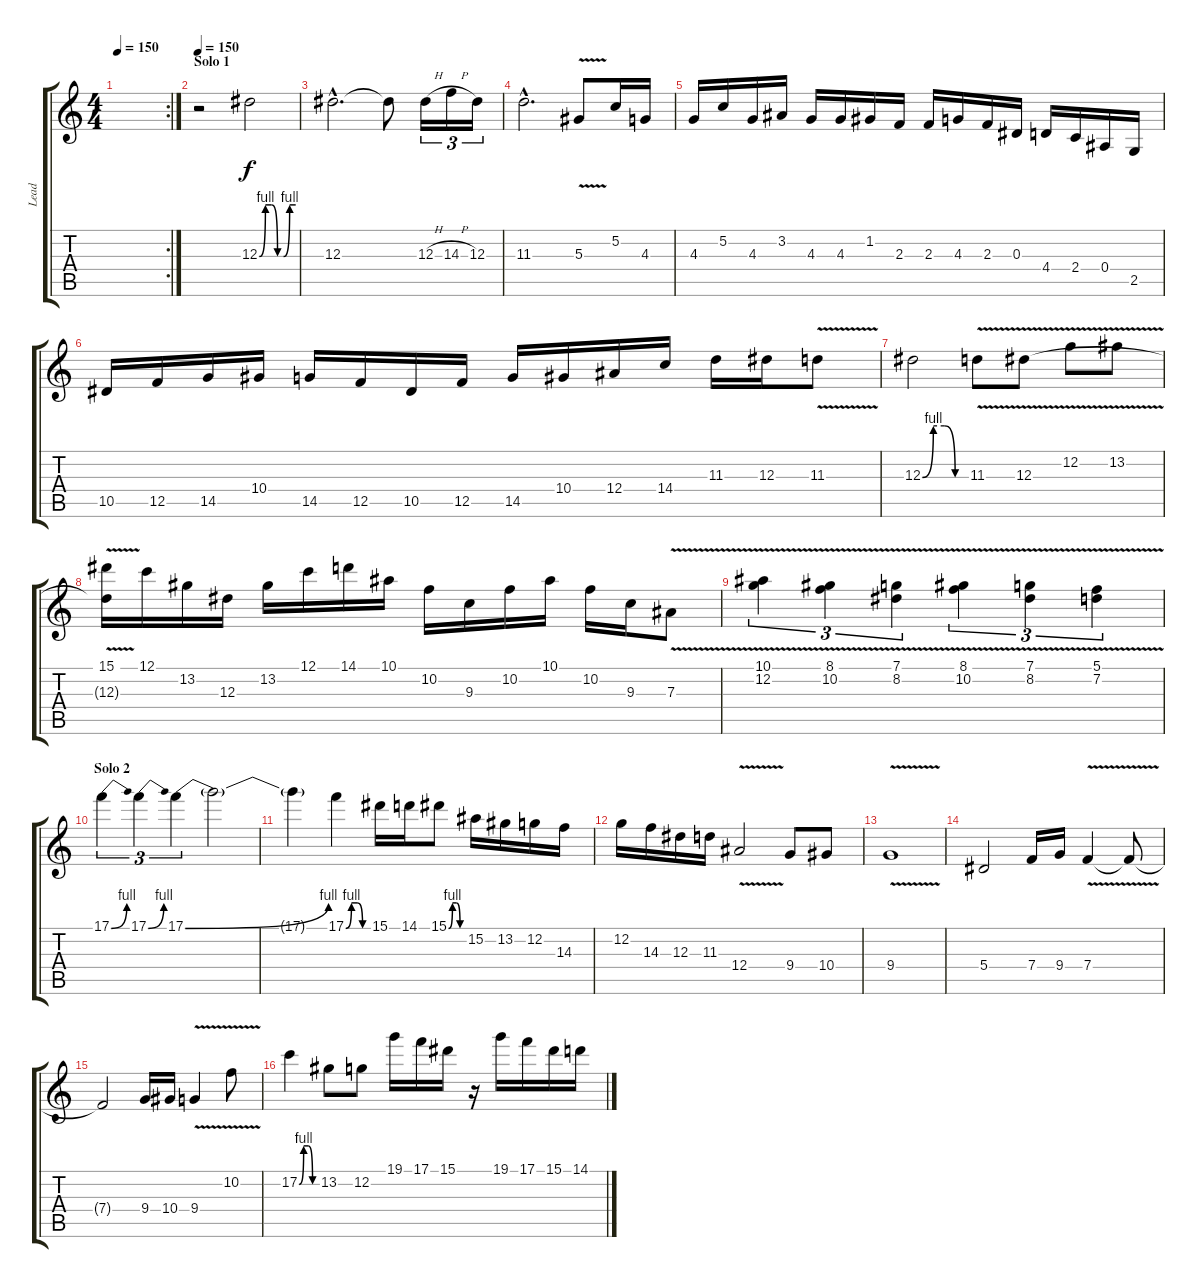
\track ("Lead" "Lead") {instrument distortionguitar}
\staff {score tabs}
\tuning (C4 G3 Eb3 Bb2 F2 C2) {hide}
\rc 2
\ts (4 4)
\tempo 150
\clef g2
\ks c
|
\section ("" "Solo 1")
\tempo 150
r.2 12.3{be (custom 0 0 10 4 20 4 30 0 40 0 50 4 60 4)}.2 |
12.3{hac}.2{d} 12.3{t}.8 12.3{h}.16{tu (3 2)} 14.3{h}.16{tu (3 2)} 12.3.16{tu (3 2)} |
11.3{hac}.2{d} 5.3{v}.8 5.2.16 4.3.16 |
4.3.16 5.2.16 4.3.16 3.2.16 4.3.16 4.3.16 1.2.16 2.3.16 2.3.16 4.3.16 2.3.16 0.3.16 4.4.16 2.4.16 0.4.16 2.5.16 |
10.5.16 12.5.16 14.5.16 10.4.16 14.5.16 12.5.16 10.5.16 12.5.16 14.5.16 10.4.16 12.4.16 14.4.16 11.3.16 12.3.16 11.3{v}.8 |
12.3{be (custom 0 0 15 4 30 4 45 0 60 0)}.2 11.3{v}.8 12.3{v}.8 12.2{v}.8 13.2{v}.8 |
(15.1 12.3{t}).16 12.1.16 13.2.16 12.3.16 13.2.16 12.1.16 14.1.16 10.1.16 10.2.16 9.3.16 10.2.16 10.1.16 10.2.16 9.3.16 7.3{v}.8 |
(10.1{v} 12.2{v}).4{tu (3 2)} (8.1{v} 10.2{v}).4{tu (3 2)} (7.1{v} 8.2{v}).4{tu (3 2)} (8.1{v} 10.2{v}).4{tu (3 2)} (7.1{v} 8.2{v}).4{tu (3 2)} (5.1{v} 7.2{v}).4{tu (3 2)} |
\section ("" "Solo 2")
17.1{be (bend 0 0 60 4)}.4{tu (3 2)} 17.1{be (bend 0 0 60 4)}.4{tu (3 2)} 17.1{be (bend 0 0 60 4)}.4{tu (3 2)} 17.1{t}.2 |
17.1{t}.4 17.1{be (custom 0 0 15 4 30 4 45 0 60 0)}.4 15.1.16 14.1.16 15.1{be (custom 0 0 15 4 30 4 45 0 60 0)}.8 15.2.16 13.2.16 12.2.16 14.3.16 |
12.2.16 14.3.16 12.3.16 11.3.16 12.4{v}.2 9.4.8 10.4.8 |
9.4{v}.1 |
5.4.2 7.4.16 9.4.16 7.4{v}.4 7.4{t}.8 |
7.4{t}.2 9.4.16 10.4.16 9.4{v}.4 10.2{v}.8 |
17.2{be (custom 0 0 15 4 30 4 45 0 60 0)}.4 13.2.8 12.2.8 19.1.16 17.1.16 15.1.16 r.16 19.1.16 17.1.16 15.1.16 14.1.16
